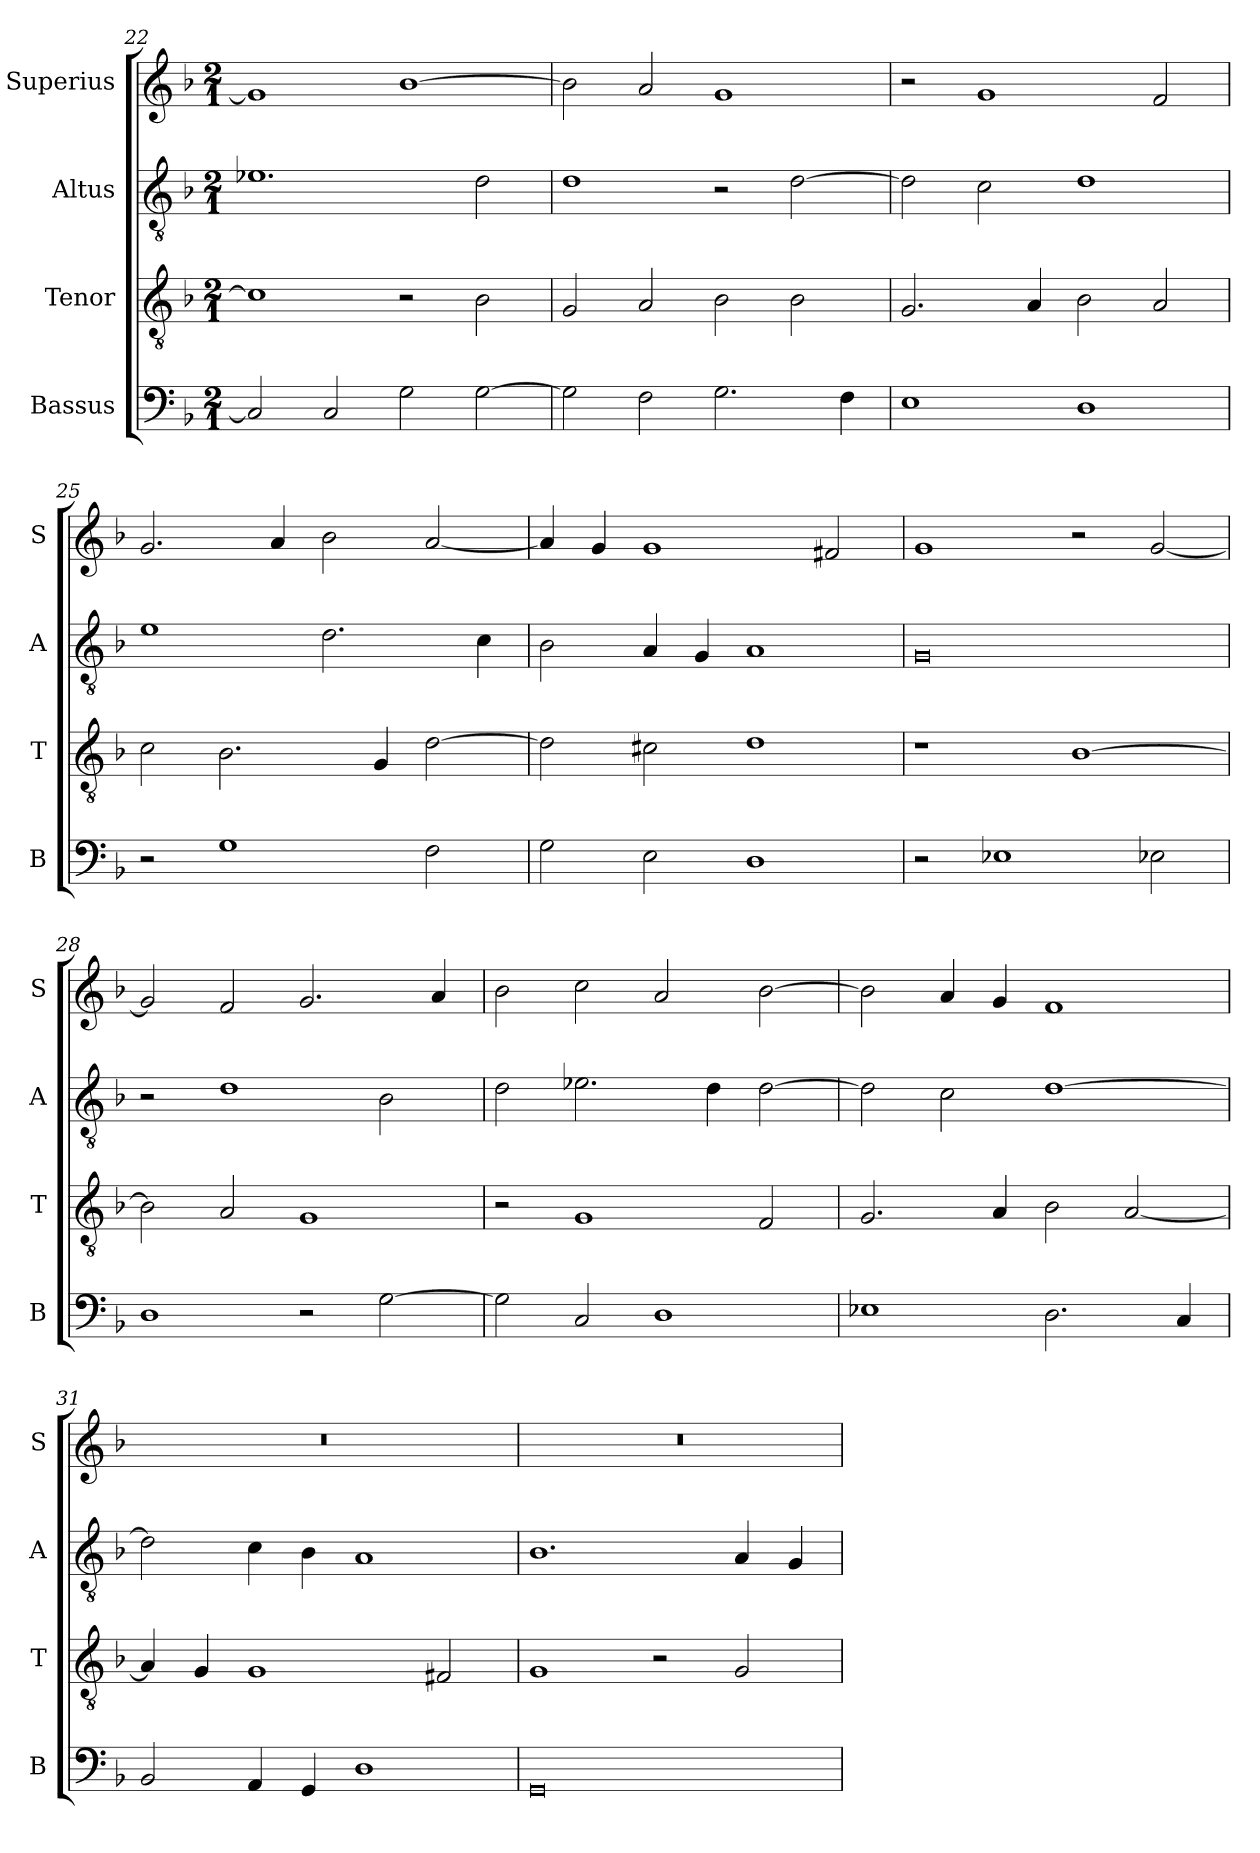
**kern	**kern	**kern	**kern
*part4	*part3	*part2	*part1
*staff4	*staff3	*staff2	*staff1
*I"Bassus	*I"Tenor	*I"Altus	*I"Superius
*I'B	*I'T	*I'A	*I'S
*clefF4	*clefGv2	*clefGv2	*clefG2
*k[b-]	*k[b-]	*k[b-]	*k[b-]
*F:	*F:	*F:	*F:
*M2/1	*M2/1	*M2/1	*M2/1
=22	=22	=22	=22
2C]	1c]	1.e-X	1g]
2C	.	.	.
2G	2r	.	[1b-
[2G	2B-	2d	.
=23	=23	=23	=23
2G]	2G	1d	2b-]
2F	2A	.	2a
2.G	2B-	2r	1g
.	2B-	[2d	.
4F	.	.	.
=24	=24	=24	=24
1E	2.G	2d]	2r
.	.	2c	1g
.	4A	.	.
1D	2B-	1d	.
.	2A	.	2f
=25	=25	=25	=25
2r	2c	1e	2.g
1G	2.B-	.	.
.	.	.	4a
.	.	2.d	2b-
.	4G	.	.
2F	[2d	.	[2a
.	.	4c	.
=26	=26	=26	=26
2G	2d]	2B-	4a]
.	.	.	4g
2E	2c#X	4A	1g
.	.	4G	.
1D	1d	1A	.
.	.	.	2f#X
=27	=27	=27	=27
2r	1r	0G	1g
1E-X	.	.	.
.	[1B-	.	2r
2E-X	.	.	[2g
=28	=28	=28	=28
1D	2B-]	2r	2g]
.	2A	1d	2f
2r	1G	.	2.g
[2G	.	2B-	.
.	.	.	4a
=29	=29	=29	=29
2G]	2r	2d	2b-
2C	1G	2.e-X	2cc
1D	.	.	2a
.	.	4d	.
.	2F	[2d	[2b-
=30	=30	=30	=30
1E-X	2.G	2d]	2b-]
.	.	2c	4a
.	4A	.	4g
2.D	2B-	[1d	1f
.	[2A	.	.
4C	.	.	.
=31	=31	=31	=31
2BB-	4A]	2d]	0r
.	4G	.	.
4AA	1G	4c	.
4GG	.	4B-	.
1D	.	1A	.
.	2F#X	.	.
=32	=32	=32	=32
0GG	1G	1.B-	0r
.	2r	.	.
.	2G	4A	.
.	.	4G	.
=	=	=	=
*-	*-	*-	*-
